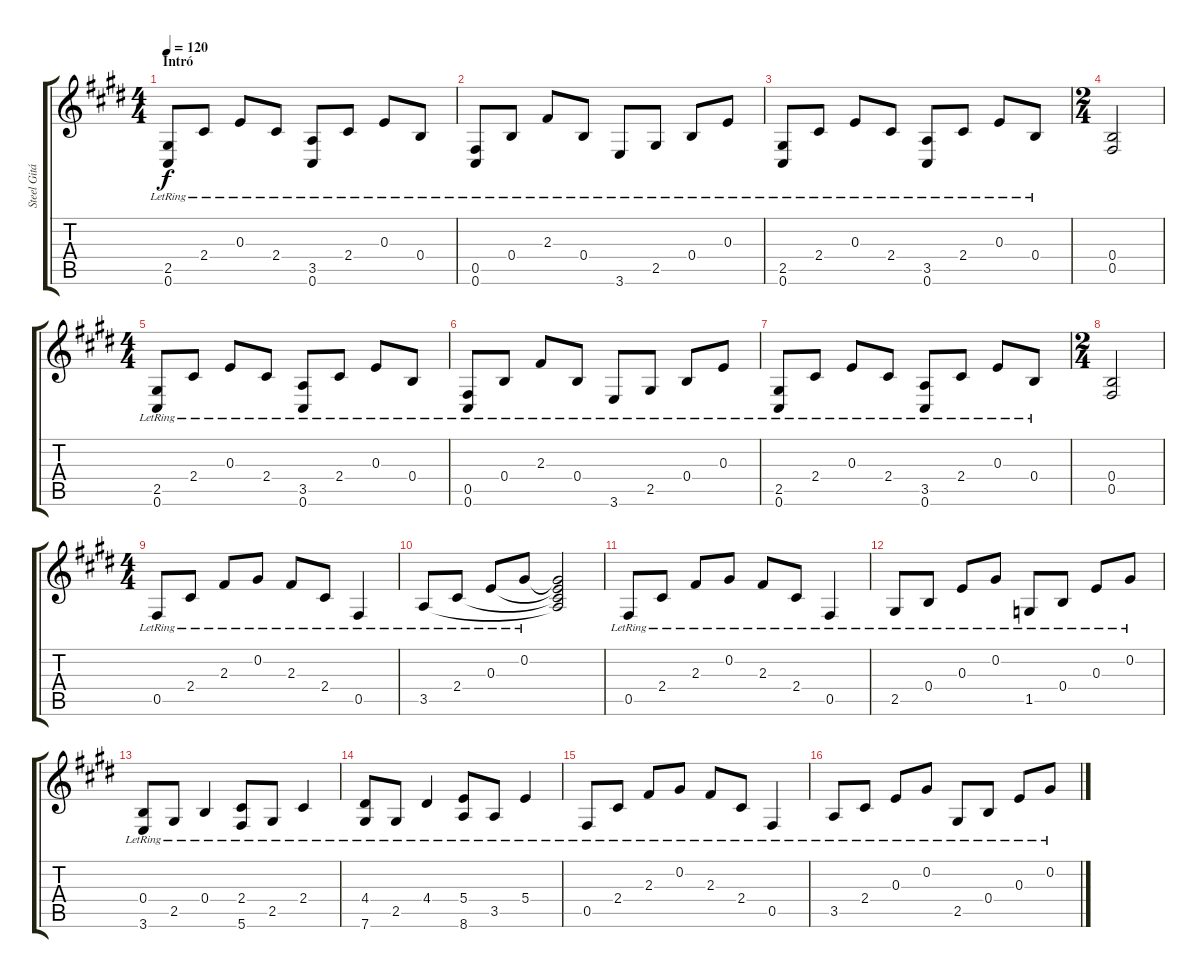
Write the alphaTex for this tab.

\track ("Steel Gitár Iker" "Steel Gitá") {instrument acousticguitarnylon}
\staff {score tabs}
\tuning (Db4 Ab3 E3 B2 Gb2 Db2) {hide}
\ts (4 4)
\section ("" "Intró")
\tempo 120
\clef g2
\ks c#minor
(2.5{lr} 0.6{lr}).8{dy f instrument acousticguitarnylon} 2.4{lr}.8 0.3{lr}.8 2.4{lr}.8 (3.5{lr} 0.6{lr}).8 2.4{lr}.8 0.3{lr}.8 0.4{lr}.8 |
(0.5{lr} 0.6{lr}).8 0.4{lr}.8 2.3{lr}.8 0.4{lr}.8 3.6{lr}.8 2.5{lr}.8 0.4{lr}.8 0.3{lr}.8 |
(2.5{lr} 0.6{lr}).8 2.4{lr}.8 0.3{lr}.8 2.4{lr}.8 (3.5{lr} 0.6{lr}).8 2.4{lr}.8 0.3{lr}.8 0.4{lr}.8 |
\ts (2 4)
(0.4 0.5).2 |
\ts (4 4)
(2.5{lr} 0.6{lr}).8 2.4{lr}.8 0.3{lr}.8 2.4{lr}.8 (3.5{lr} 0.6{lr}).8 2.4{lr}.8 0.3{lr}.8 0.4{lr}.8 |
(0.5{lr} 0.6{lr}).8 0.4{lr}.8 2.3{lr}.8 0.4{lr}.8 3.6{lr}.8 2.5{lr}.8 0.4{lr}.8 0.3{lr}.8 |
(2.5{lr} 0.6{lr}).8 2.4{lr}.8 0.3{lr}.8 2.4{lr}.8 (3.5{lr} 0.6{lr}).8 2.4{lr}.8 0.3{lr}.8 0.4{lr}.8 |
\ts (2 4)
(0.4 0.5).2 |
\ts (4 4)
0.5{lr}.8 2.4{lr}.8 2.3{lr}.8 0.2{lr}.8 2.3{lr}.8 2.4{lr}.8 0.5{lr}.4 |
3.5{lr}.8 2.4{lr}.8 0.3{lr}.8 0.2{lr}.8 (0.2{t} 0.3{t} 2.4{t} 3.5{t}).2 |
0.5{lr}.8 2.4{lr}.8 2.3{lr}.8 0.2{lr}.8 2.3{lr}.8 2.4{lr}.8 0.5{lr}.4 |
2.5{lr}.8 0.4{lr}.8 0.3{lr}.8 0.2{lr}.8 1.5{lr}.8 0.4{lr}.8 0.3{lr}.8 0.2{lr}.8 |
(0.4{lr} 3.6{lr}).8 2.5{lr}.8 0.4{lr}.4 (2.4{lr} 5.6{lr}).8 2.5{lr}.8 2.4{lr}.4 |
(4.4{lr} 7.6{lr}).8 2.5{lr}.8 4.4{lr}.4 (5.4{lr} 8.6{lr}).8 3.5{lr}.8 5.4{lr}.4 |
0.5{lr}.8 2.4{lr}.8 2.3{lr}.8 0.2{lr}.8 2.3{lr}.8 2.4{lr}.8 0.5{lr}.4 |
3.5{lr}.8 2.4{lr}.8 0.3{lr}.8 0.2{lr}.8 2.5{lr}.8 0.4{lr}.8 0.3{lr}.8 0.2{lr}.8
